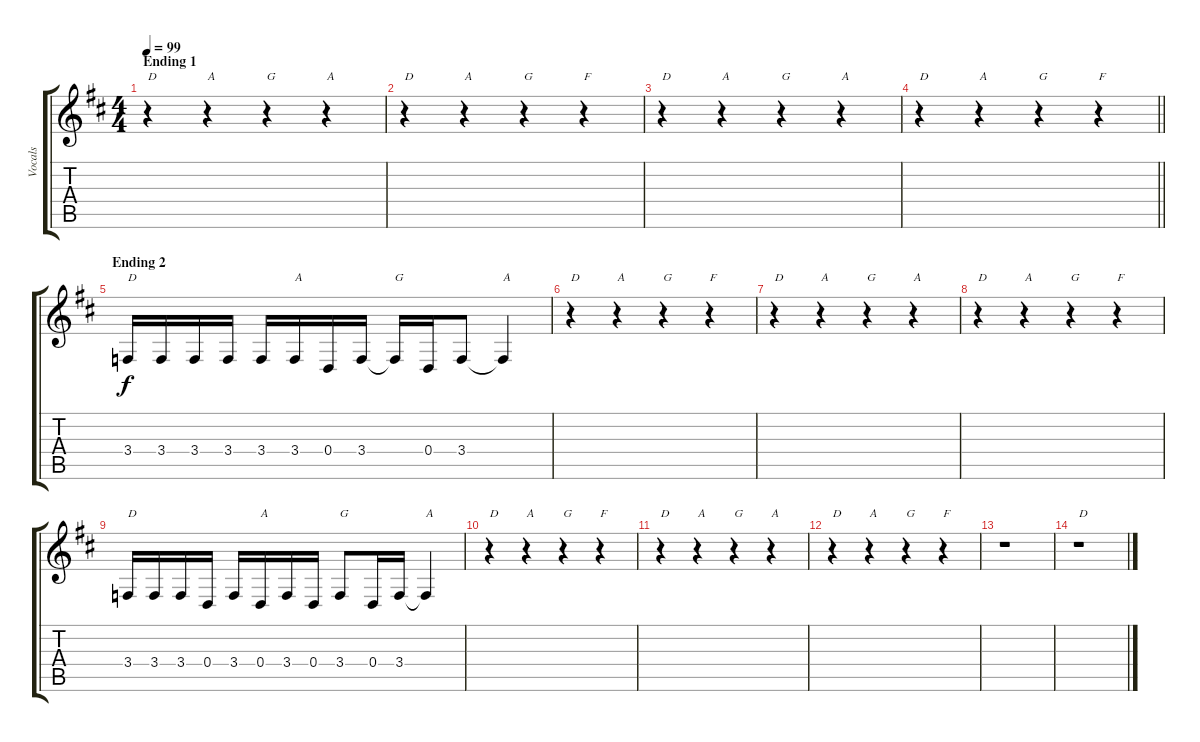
\track ("Vocals" "Vocals") {instrument sopranosax}
\staff {score tabs}
\tuning (E4 B3 G3 D3 A2 E2) {hide}
\ts (4 4)
\section ("" "Ending 1")
\tempo 99
\clef g2
\ks d
r.4{txt "D" dy f} r.4{txt "A"} r.4{txt "G"} r.4{txt "A"} |
r.4{txt "D"} r.4{txt "A"} r.4{txt "G"} r.4{txt "F"} |
r.4{txt "D"} r.4{txt "A"} r.4{txt "G"} r.4{txt "A"} |
\barLineRight lightlight
r.4{txt "D"} r.4{txt "A"} r.4{txt "G"} r.4{txt "F"} |
\section ("" "Ending 2")
3.4.16{txt "D"} 3.4.16 3.4.16 3.4.16 3.4.16 3.4.16{txt "A"} 0.4.16 3.4.16 3.4{t}.16{txt "G"} 0.4.16 3.4.8 3.4{t}.4{txt "A"} |
r.4{txt "D"} r.4{txt "A"} r.4{txt "G"} r.4{txt "F"} |
r.4{txt "D"} r.4{txt "A"} r.4{txt "G"} r.4{txt "A"} |
r.4{txt "D"} r.4{txt "A"} r.4{txt "G"} r.4{txt "F"} |
3.4.16{txt "D"} 3.4.16 3.4.16 0.4.16 3.4.16 0.4.16{txt "A"} 3.4.16 0.4.16 3.4.8{txt "G"} 0.4.16 3.4.16 3.4{t}.4{txt "A"} |
r.4{txt "D"} r.4{txt "A"} r.4{txt "G"} r.4{txt "F"} |
r.4{txt "D"} r.4{txt "A"} r.4{txt "G"} r.4{txt "A"} |
r.4{txt "D"} r.4{txt "A"} r.4{txt "G"} r.4{txt "F"} |
r.1 |
r.1{txt "D"}
